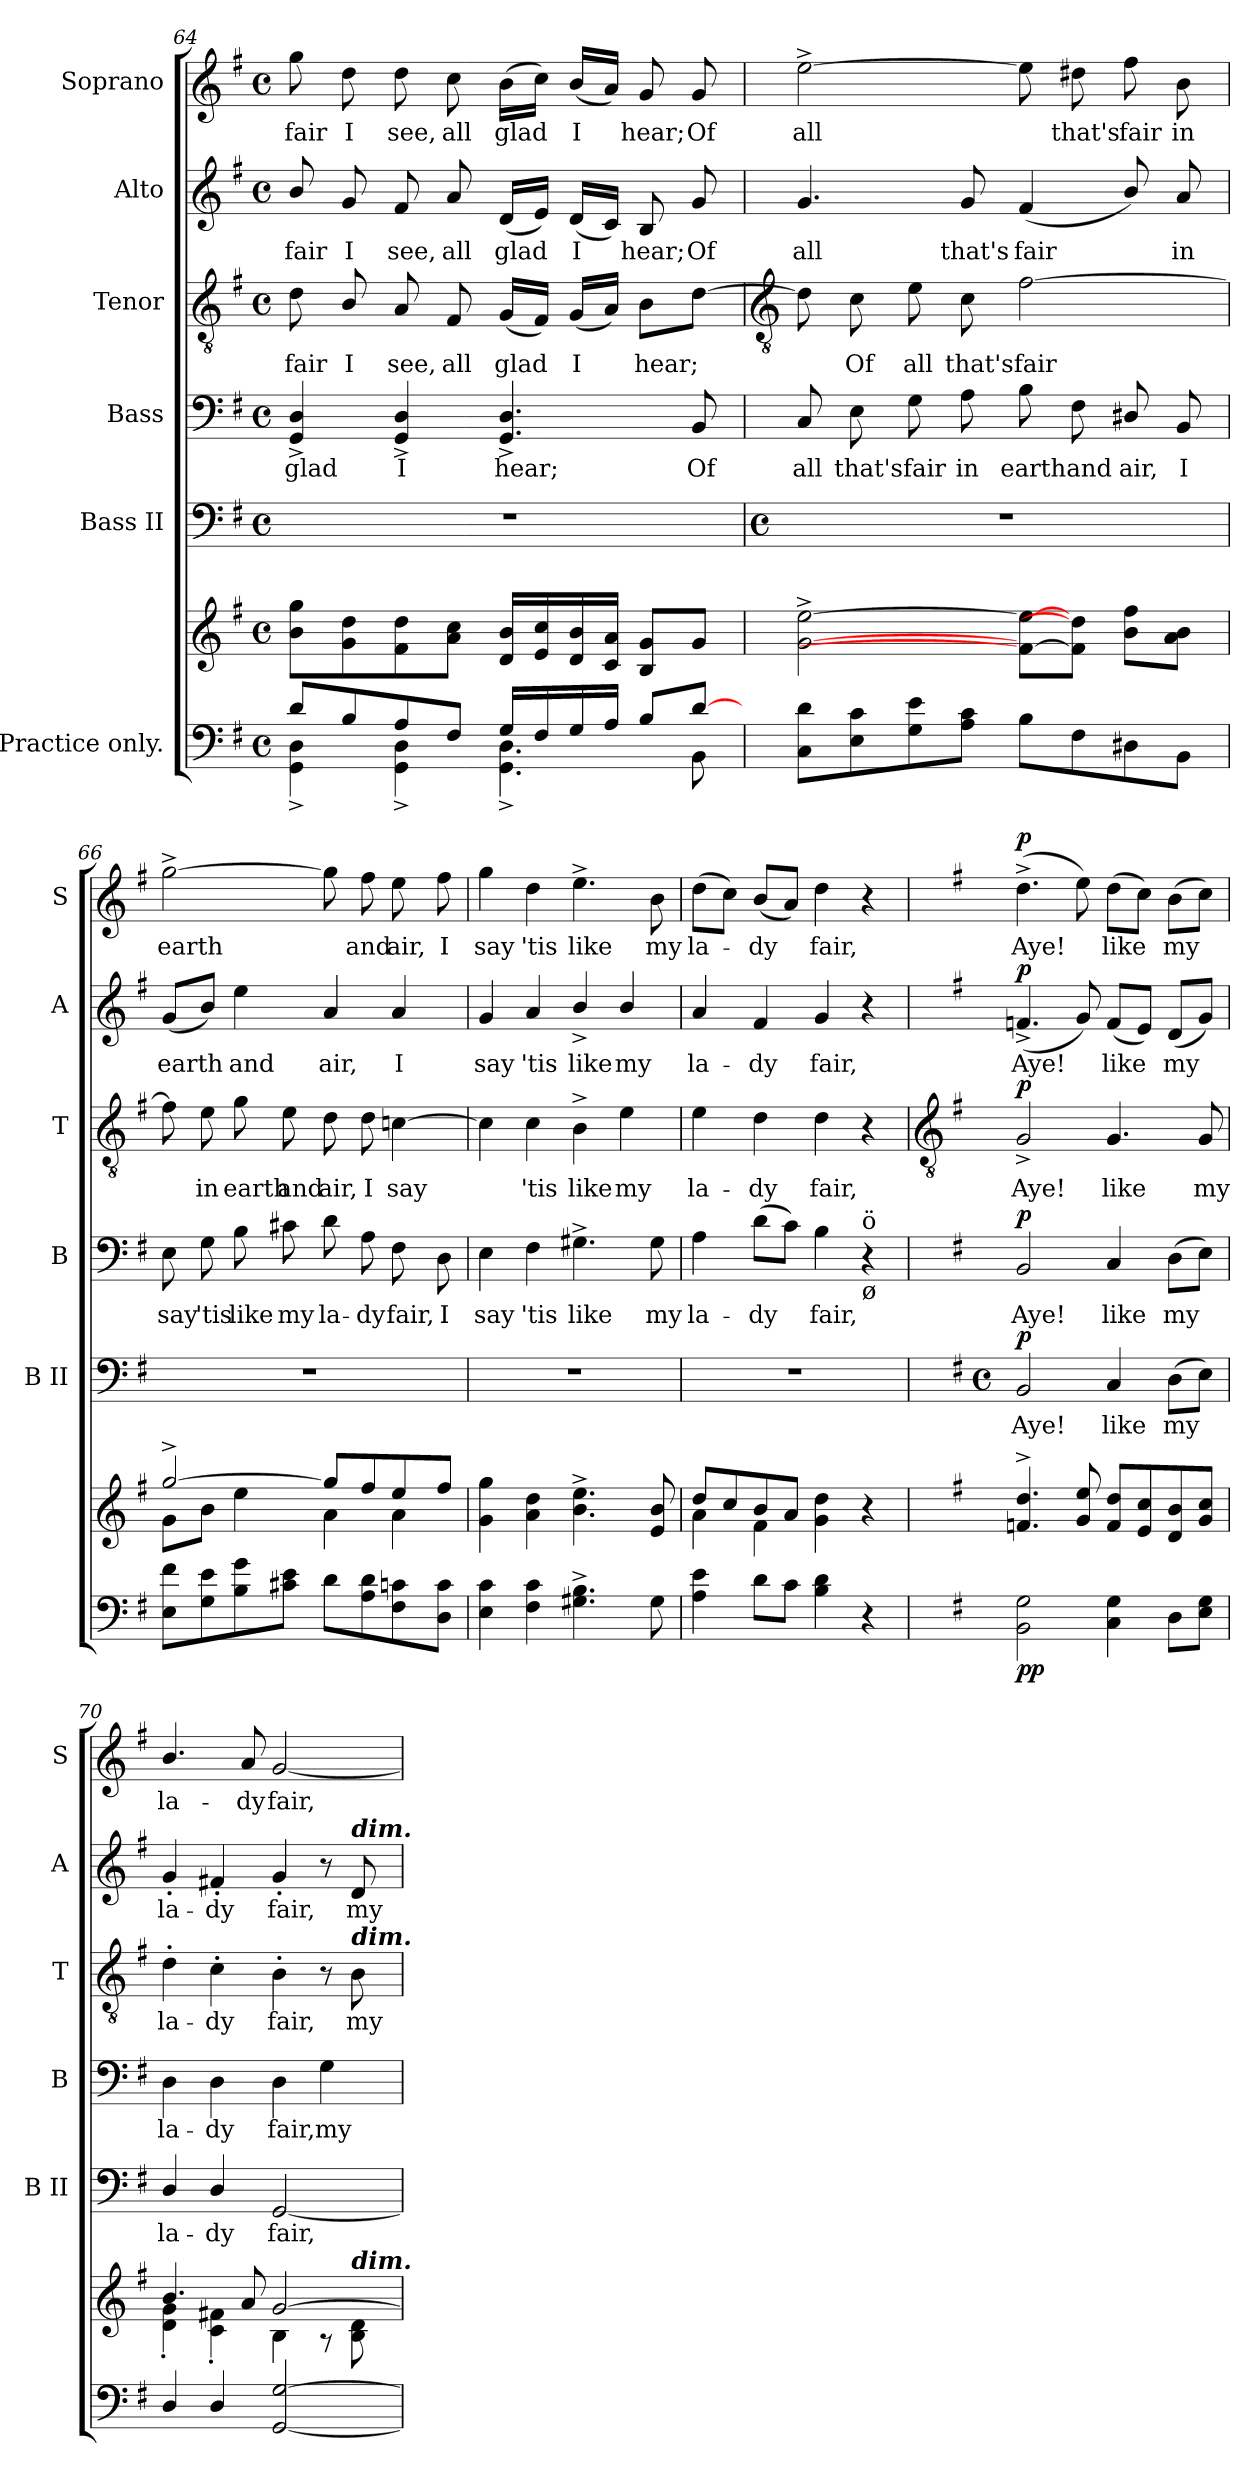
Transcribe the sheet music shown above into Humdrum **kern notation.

**kern	**kern	**dynam	**kern	**text	**dynam	**kern	**text	**dynam	**kern	**text	**dynam	**kern	**text	**dynam	**kern	**text	**dynam
*part6	*part6	*part6	*part5	*part5	*part5	*part4	*part4	*part4	*part3	*part3	*part3	*part2	*part2	*part2	*part1	*part1	*part1
*staff7	*staff6	*staff6/7	*staff5	*staff5	*staff5	*staff4	*staff4	*staff4	*staff3	*staff3	*staff3	*staff2	*staff2	*staff2	*staff1	*staff1	*staff1
*I"Practice only.	*	*	*I"Bass II	*	*	*I"Bass	*	*	*I"Tenor	*	*	*I"Alto	*	*	*I"Soprano	*	*
*	*	*	*I'B II	*	*	*I'B	*	*	*I'T	*	*	*I'A	*	*	*I'S	*	*
*clefF4	*clefG2	*	*clefF4	*	*	*clefF4	*	*	*clefGv2	*	*	*clefG2	*	*	*clefG2	*	*
*k[f#]	*k[f#]	*	*k[f#]	*	*	*k[f#]	*	*	*k[f#]	*	*	*k[f#]	*	*	*k[f#]	*	*
*G:	*G:	*	*G:	*	*	*G:	*	*	*G:	*	*	*G:	*	*	*G:	*	*
*M4/4	*M4/4	*	*M4/4	*	*	*M4/4	*	*	*M4/4	*	*	*M4/4	*	*	*M4/4	*	*
*met(c)	*met(c)	*	*met(c)	*	*	*met(c)	*	*	*met(c)	*	*	*met(c)	*	*	*met(c)	*	*
=64	=64	=64	=64	=64	=64	=64	=64	=64	=64	=64	=64	=64	=64	=64	=64	=64	=64
*^	*	*	*	*	*	*	*	*	*	*	*	*	*	*	*	*	*
!	!	!	!	!	!	!	!	!LO:LY:b	!	!	!LO:LY:b	!	!	!LO:LY:b	!	!	!LO:LY:b	!
8d/L	4GG\^ 4D\^	8b 8ggL	.	1r	.	.	4GG^ 4D^	glad	.	8d	fair	.	8b/	fair	.	8gg	fair	.
!	!	!	!	!	!	!	!	!	!	!	!LO:LY:b	!	!	!LO:LY:b	!	!	!LO:LY:b	!
8B/	.	8g 8dd	.	.	.	.	.	.	.	8B/	I	.	8g	I	.	8dd	I	.
!	!	!	!	!	!	!	!	!LO:LY:b	!	!	!LO:LY:b	!	!	!LO:LY:b	!	!	!LO:LY:b	!
8A/	4GG\^ 4D\^	8f# 8dd	.	.	.	.	4GG^ 4D^	I	.	8A	see,	.	8f#	see,	.	8dd	see,	.
!	!	!	!	!	!	!	!	!	!	!	!LO:LY:b	!	!	!LO:LY:b	!	!	!LO:LY:b	!
8F#/J	.	8a 8ccJ	.	.	.	.	.	.	.	8F#	all	.	8a	all	.	8cc	all	.
!	!	!	!	!	!	!	!	!LO:LY:b	!	!	!LO:LY:b	!	!	!LO:LY:b	!	!	!LO:LY:b	!
16G/LL	4.GG\^ 4.D\^	16d 16bLL	.	.	.	.	4.GG^ 4.D^	hear;	.	(<16GLL	glad	.	(<16dLL	glad	.	(>16bLL	glad	.
16F#/	.	16e 16cc	.	.	.	.	.	.	.	16F#JJ)	.	.	16eJJ)	.	.	16ccJJ)	.	.
!	!	!	!	!	!	!	!	!	!	!	!LO:LY:b	!	!	!LO:LY:b	!	!	!LO:LY:b	!
16G/	.	16d 16b	.	.	.	.	.	.	.	(<16GLL	I	.	(<16dLL	I	.	(<16bLL	I	.
16A/JJ	.	16c 16aJJ	.	.	.	.	.	.	.	16AJJ)	.	.	16cJJ)	.	.	16aJJ)	.	.
!	!	!	!	!	!	!	!	!	!	!	!LO:LY:b	!	!	!LO:LY:b	!	!	!LO:LY:b	!
8B/L	.	8B 8gL	.	.	.	.	.	.	.	8BL	hear;	.	8B	hear;	.	8g	hear;	.
!	!	!	!	!	!	!	!	!LO:LY:b	!	!	!	!	!	!LO:LY:b	!	!	!LO:LY:b	!
[8d/J	8BB\	8gJ	.	.	.	.	8BB	Of	.	[8dJ	.	.	8g	Of	.	8g	Of	.
*v	*v	*	*	*	*	*	*	*	*	*	*	*	*	*	*	*	*	*
!!LO:LB:g=z
=65	=65	=65	=65	=65	=65	=65	=65	=65	=65	=65	=65	=65	=65	=65	=65	=65	=65
*	*	*	*	*	*	*	*	*	*clefGv2	*	*	*	*	*	*	*	*
*	*	*	*M4/4	*	*	*	*	*	*	*	*	*	*	*	*	*	*
*	*	*	*met(c)	*	*	*	*	*	*	*	*	*	*	*	*	*	*
*^	*^	*	*	*	*	*	*	*	*	*	*	*	*	*	*	*	*
!	!	!	!	!	!	!	!	!	!LO:LY:b	!	!	!	!	!	!LO:LY:b	!	!	!LO:LY:b	!
*v	*v	*	*	*	*	*	*	*	*	*	*	*	*	*	*	*	*	*	*
8C 8dL	[2g\^ [2ee\^	1ryy	.	1r	.	.	8C	all	.	8d]	.	.	4.g	all	.	[2ee^	all	.
!	!	!	!	!	!	!	!	!LO:LY:b	!	!	!LO:LY:b	!	!	!	!	!	!	!
8E 8c	.	.	.	.	.	.	8E	that's	.	8c	Of	.	.	.	.	.	.	.
!	!	!	!	!	!	!	!	!LO:LY:b	!	!	!LO:LY:b	!	!	!	!	!	!	!
8G 8e	.	.	.	.	.	.	8G	fair	.	8e	all	.	.	.	.	.	.	.
!	!	!	!	!	!	!	!	!LO:LY:b	!	!	!LO:LY:b	!	!	!LO:LY:b	!	!	!	!
8A 8cJ	.	.	.	.	.	.	8A	in	.	8c	that's	.	8g	that's	.	.	.	.
!	!	!	!	!	!	!	!	!LO:LY:b	!	!	!LO:LY:b	!	!	!LO:LY:b	!	!	!	!
8BL	8f#\_ 8ee\_L	.	.	.	.	.	8B	earth	.	[2f#	fair	.	(<4f#	fair	.	8ee]	.	.
!	!	!	!	!	!	!	!	!LO:LY:b	!	!	!	!	!	!	!	!	!LO:LY:b	!
8F#	8f#\] 8dd#\]J	.	.	.	.	.	8F#	and	.	.	.	.	.	.	.	8dd#X	that's	.
!	!	!	!	!	!	!	!	!LO:LY:b	!	!	!	!	!	!	!	!	!LO:LY:b	!
8D#X	8b\ 8ff#\L	.	.	.	.	.	8D#X/	air,	.	.	.	.	8b/)	.	.	8ff#	fair	.
!	!	!	!	!	!	!	!	!LO:LY:b	!	!	!	!	!	!LO:LY:b	!	!	!LO:LY:b	!
8BBJ	8a\ 8b\J	.	.	.	.	.	8BB	I	.	.	.	.	8a	in	.	8b	in	.
=66	=66	=66	=66	=66	=66	=66	=66	=66	=66	=66	=66	=66	=66	=66	=66	=66	=66	=66
!	!	!	!	!	!	!	!	!LO:LY:b	!	!	!	!	!	!LO:LY:b	!	!	!LO:LY:b	!
8E 8f#L	[2gg^/	8g\L	.	1r	.	.	8E	say	.	8f#]	.	.	(<8gL	earth	.	[2gg^	earth	.
!	!	!	!	!	!	!	!	!LO:LY:b	!	!	!LO:LY:b	!	!	!	!	!	!	!
8G 8e	.	8b\J	.	.	.	.	8G	'tis	.	8e	in	.	8bJ)	.	.	.	.	.
!	!	!	!	!	!	!	!	!LO:LY:b	!	!	!LO:LY:b	!	!	!LO:LY:b	!	!	!	!
8B 8g	.	4ee\	.	.	.	.	8B	like	.	8g	earth	.	4ee	and	.	.	.	.
!	!	!	!	!	!	!	!	!LO:LY:b	!	!	!LO:LY:b	!	!	!	!	!	!	!
8c#X 8eJ	.	.	.	.	.	.	8c#X	my	.	8e	and	.	.	.	.	.	.	.
!	!	!	!	!	!	!	!	!LO:LY:b	!	!	!LO:LY:b	!	!	!LO:LY:b	!	!	!	!
8dL	8gg/L]	4a\	.	.	.	.	8d	la-	.	8d	air,	.	4a	air,	.	8gg]	.	.
!	!	!	!	!	!	!	!	!LO:LY:b	!	!	!LO:LY:b	!	!	!	!	!	!LO:LY:b	!
8A 8d	8ff#/	.	.	.	.	.	8A	-dy	.	8d	I	.	.	.	.	8ff#	and	.
!	!	!	!	!	!	!	!	!LO:LY:b	!	!	!LO:LY:b	!	!	!LO:LY:b	!	!	!LO:LY:b	!
8F# 8cn	8ee/	4a\	.	.	.	.	8F#	fair,	.	[4cn	say	.	4a	I	.	8ee	air,	.
!	!	!	!	!	!	!	!	!LO:LY:b	!	!	!	!	!	!	!	!	!LO:LY:b	!
8D 8cJ	8ff#/J	.	.	.	.	.	8D	I	.	.	.	.	.	.	.	8ff#	I	.
=67	=67	=67	=67	=67	=67	=67	=67	=67	=67	=67	=67	=67	=67	=67	=67	=67	=67	=67
!	!	!	!	!	!	!	!	!LO:LY:b	!	!	!	!	!	!LO:LY:b	!	!	!LO:LY:b	!
4E 4c	4g\ 4gg\	1ryy	.	1r	.	.	4E	say	.	4c]	.	.	4g	say	.	4gg	say	.
!	!	!	!	!	!	!	!	!LO:LY:b	!	!	!LO:LY:b	!	!	!LO:LY:b	!	!	!LO:LY:b	!
4F# 4c	4a\ 4dd\	.	.	.	.	.	4F#	'tis	.	4c	'tis	.	4a	'tis	.	4dd	'tis	.
!	!	!	!	!	!	!	!	!LO:LY:b	!	!	!LO:LY:b	!	!	!LO:LY:b	!	!	!LO:LY:b	!
4.G#X^ 4.B^	4.b\^ 4.ee\^	.	.	.	.	.	4.G#X^	like	.	4B^	like	.	4b^/	like	.	4.ee^	like	.
!	!	!	!	!	!	!	!	!	!	!	!LO:LY:b	!	!	!LO:LY:b	!	!	!	!
.	.	.	.	.	.	.	.	.	.	4e	my	.	4b/	my	.	.	.	.
!	!	!	!	!	!	!	!	!LO:LY:b	!	!	!	!	!	!	!	!	!LO:LY:b	!
8G#	8e/ 8b/	.	.	.	.	.	8G#	my	.	.	.	.	.	.	.	8b	my	.
=68	=68	=68	=68	=68	=68	=68	=68	=68	=68	=68	=68	=68	=68	=68	=68	=68	=68	=68
!	!	!	!	!	!	!	!	!LO:LY:b	!	!	!LO:LY:b	!	!	!LO:LY:b	!	!	!LO:LY:b	!
4A 4e	8dd/L	4a\	.	1r	.	.	4A	la-	.	4e	la-	.	4a	la-	.	(>8ddL	la-	.
.	8cc/	.	.	.	.	.	.	.	.	.	.	.	.	.	.	8ccJ)	.	.
!	!	!	!	!	!	!	!	!LO:LY:b	!	!	!LO:LY:b	!	!	!LO:LY:b	!	!	!LO:LY:b	!
8dL	8b/	4f#\	.	.	.	.	(>8dL	-dy	.	4d	-dy	.	4f#	-dy	.	(<8b/L	dy	.
8cJ	8a/J	.	.	.	.	.	8cJ)	.	.	.	.	.	.	.	.	8aJ)	.	.
!	!	!	!	!	!	!	!	!LO:LY:b	!	!	!LO:LY:b	!	!	!LO:LY:b	!	!	!LO:LY:b	!
4B 4d	4g\ 4dd\	2ryy	.	.	.	.	4B	fair,	.	4d	fair,	.	4g	fair,	.	4dd	fair,	.
!	!	!	!	!	!	!	!LO:TX:b:t=ø	!	!	!	!	!	!	!	!	!	!	!
!	!	!	!	!	!	!	!LO:TX:a:t=ö	!	!	!	!	!	!	!	!	!	!	!
4r	4r	.	.	.	.	.	4r	.	.	4r	.	.	4r	.	.	4r	.	.
!!LO:LB:g=z
=69	=69	=69	=69	=69	=69	=69	=69	=69	=69	=69	=69	=69	=69	=69	=69	=69	=69	=69
*	*	*	*	*	*	*	*	*	*	*clefGv2	*	*	*	*	*	*	*	*
*	*	*	*	*k[f#]	*	*	*	*	*	*	*	*	*	*	*	*	*	*
*	*	*	*	*G:	*	*	*	*	*	*	*	*	*	*	*	*	*	*
*	*	*	*	*M4/4	*	*	*	*	*	*	*	*	*	*	*	*	*	*
*	*	*	*	*met(c)	*	*	*	*	*	*	*	*	*	*	*	*	*	*
!	!	!	!LO:DY:b=2	!	!LO:LY:b	!	!	!LO:LY:b	!	!	!LO:LY:b	!	!	!LO:LY:b	!	!	!LO:LY:b	!
!	!	!	!LO:DY:n=1:b	!	!	!LO:DY:b	!	!	!LO:DY:b	!	!	!LO:DY:b	!	!	!LO:DY:b	!	!	!LO:DY:b
2BB 2G	4.fn/^ 4.dd/^	1ryy	p p	2BB	Aye!	p	2BB	Aye!	p	2G^	Aye!	p	(<4.fn^	Aye!	p	(>4.dd^	Aye!	p
.	8g/ 8ee/	.	.	.	.	.	.	.	.	.	.	.	8g)	.	.	8ee)	.	.
!	!	!	!	!	!LO:LY:b	!	!	!LO:LY:b	!	!	!LO:LY:b	!	!	!LO:LY:b	!	!	!LO:LY:b	!
4C 4G	8f/ 8dd/L	.	.	4C	like	.	4C	like	.	4.G	like	.	(<8fL	like	.	(>8ddL	like	.
.	8e/ 8cc/	.	.	.	.	.	.	.	.	.	.	.	8eJ)	.	.	8ccJ)	.	.
!	!	!	!	!	!LO:LY:b	!	!	!LO:LY:b	!	!	!	!	!	!LO:LY:b	!	!	!LO:LY:b	!
8DL	8d/ 8b/	.	.	(>8DL	my	.	(>8DL	my	.	.	.	.	(<8dL	my	.	(>8bL	my	.
!	!	!	!	!	!	!	!	!	!	!	!LO:LY:b	!	!	!	!	!	!	!
8E 8GJ	8g/ 8cc/J	.	.	8EJ)	.	.	8EJ)	.	.	8G	my	.	8gJ)	.	.	8ccJ)	.	.
=70	=70	=70	=70	=70	=70	=70	=70	=70	=70	=70	=70	=70	=70	=70	=70	=70	=70	=70
!	!	!	!	!	!LO:LY:b	!	!	!LO:LY:b	!	!	!LO:LY:b	!	!	!LO:LY:b	!	!	!LO:LY:b	!
4D/	4.b/	4d\' 4g\'	.	4D/	la-	.	4D	la-	.	4d'	la-	.	4g'	la-	.	4.b/	la-	.
!	!	!	!	!	!LO:LY:b	!	!	!LO:LY:b	!	!	!LO:LY:b	!	!	!LO:LY:b	!	!	!	!
4D/	.	4c\' 4f#X\'	.	4D/	-dy	.	4D	-dy	.	4c'	-dy	.	4f#X'	-dy	.	.	.	.
!	!	!	!	!	!	!	!	!	!	!	!	!	!	!	!	!	!LO:LY:b	!
.	8a/	.	.	.	.	.	.	.	.	.	.	.	.	.	.	8a	-dy	.
!	!	!	!	!	!LO:LY:b	!	!	!LO:LY:b	!	!	!LO:LY:b	!	!	!LO:LY:b	!	!	!LO:LY:b	!
[2GG [2G	[2g/	4B\	.	[2GG	fair,	.	4D	fair,	.	4B'	fair,	.	4g'	fair,	.	[2g	fair,	.
!	!	!	!	!	!	!	!	!LO:LY:b	!	!	!	!	!	!	!	!	!	!
.	.	8r	.	.	.	.	4G	my	.	8r	.	.	8r	.	.	.	.	.
!	!	!	!	!	!	!	!	!	!	!	!	!	!LO:TX:a:Bi:t=dim.	!	!	!	!	!
!	!	!	!	!	!	!	!	!	!	!LO:TX:a:Bi:t=dim.	!	!	!	!	!	!	!	!
!	!	!LO:TX:a:Bi:t=dim.	!	!	!	!	!	!	!	!	!	!	!	!	!	!	!	!
!	!	!	!	!	!	!	!	!	!	!	!LO:LY:b	!	!	!LO:LY:b	!	!	!	!
.	.	8B\ 8d\	.	.	.	.	.	.	.	8B	my	.	8d	my	.	.	.	.
*	*v	*v	*	*	*	*	*	*	*	*	*	*	*	*	*	*	*	*
=	=	=	=	=	=	=	=	=	=	=	=	=	=	=	=	=	=
*-	*-	*-	*-	*-	*-	*-	*-	*-	*-	*-	*-	*-	*-	*-	*-	*-	*-
